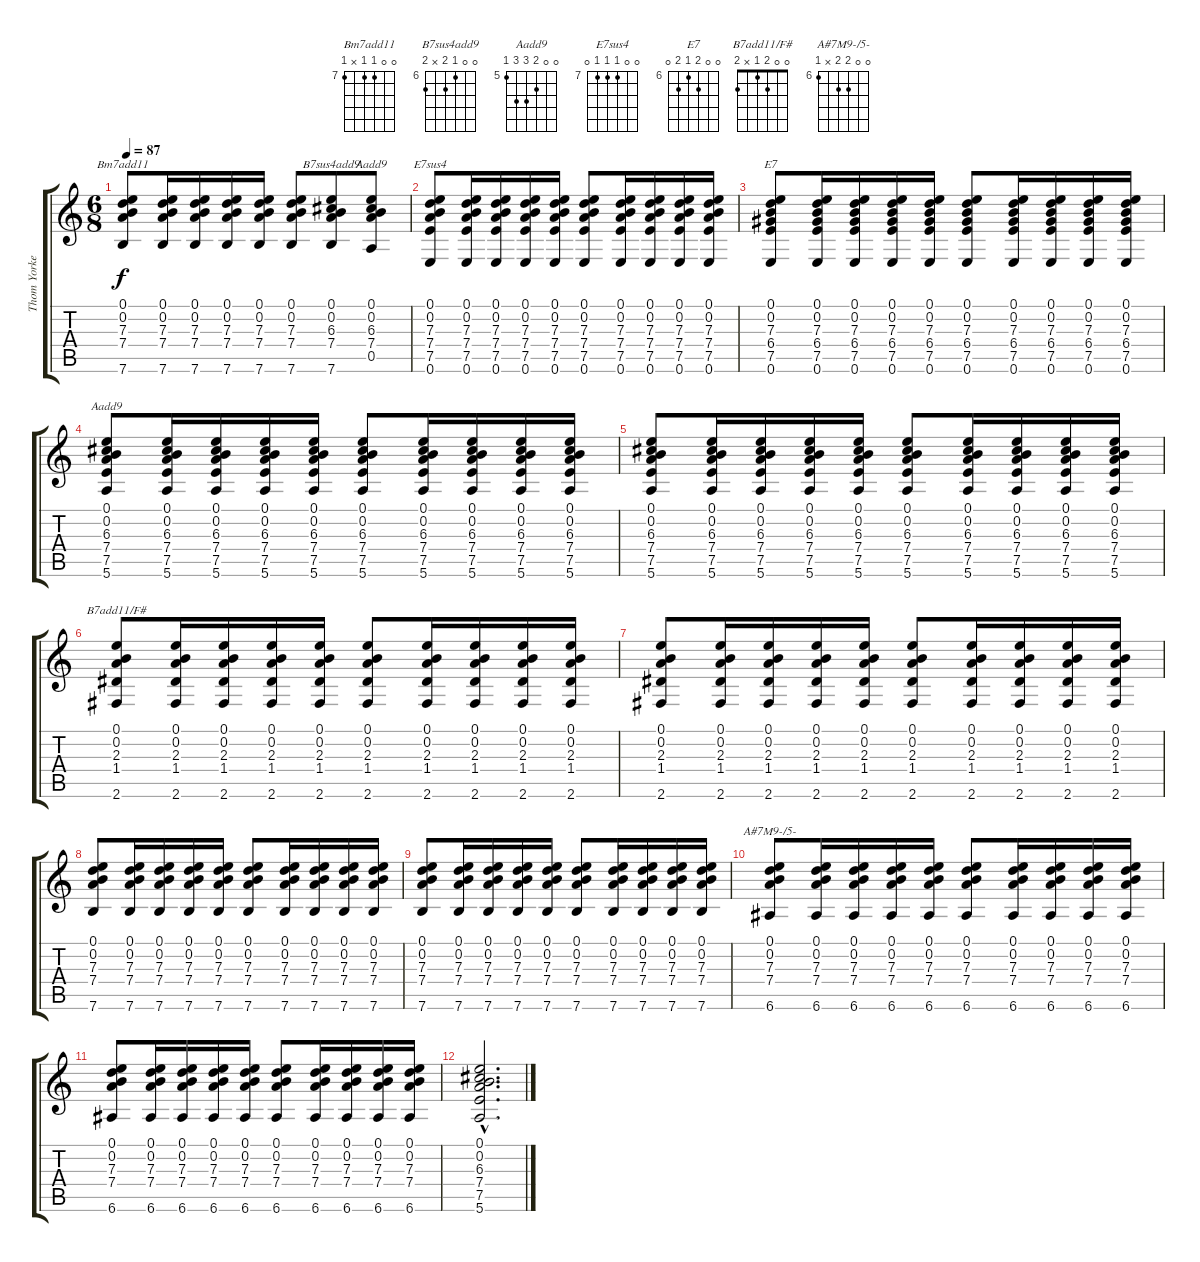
\track ("Thom Yorke (Clean Gtr)" "Thom Yorke") {instrument acousticguitarsteel}
\staff {score tabs}
\tuning (E4 B3 G3 D3 A2 E2) {hide}
\chord ("Bm7add11" 0 0 7 7 x 7) {firstfret 7}
\chord ("B7sus4add9" 0 0 6 7 x 7) {firstfret 6}
\chord ("Aadd9" 0 0 6 7 0 x) {firstfret 6}
\chord ("E7sus4" 0 0 7 7 7 0) {firstfret 7}
\chord ("E7" 0 0 7 6 7 0) {firstfret 6}
\chord ("Aadd9" 0 0 6 7 7 5) {firstfret 5}
\chord ("B7add11/F#" 0 0 2 1 x 2)
\chord ("A#7M9-/5-" 0 0 7 7 x 6) {firstfret 6}
\ts (6 8)
\tempo 87
\clef g2
\ks c
(0.1 0.2 7.3 7.4 7.6).8{ch "Bm7add11" dy f} (0.1 0.2 7.3 7.4 7.6).16 (0.1 0.2 7.3 7.4 7.6).16 (0.1 0.2 7.3 7.4 7.6).16 (0.1 0.2 7.3 7.4 7.6).16 (0.1 0.2 7.3 7.4 7.6).8 (0.1 0.2 6.3 7.4 7.6).8{ch "B7sus4add9"} (0.1 0.2 6.3 7.4 0.5).8{ch "Aadd9"} |
(0.1 0.2 7.3 7.4 7.5 0.6).8{ch "E7sus4"} (0.1 0.2 7.3 7.4 7.5 0.6).16 (0.1 0.2 7.3 7.4 7.5 0.6).16 (0.1 0.2 7.3 7.4 7.5 0.6).16 (0.1 0.2 7.3 7.4 7.5 0.6).16 (0.1 0.2 7.3 7.4 7.5 0.6).8 (0.1 0.2 7.3 7.4 7.5 0.6).16 (0.1 0.2 7.3 7.4 7.5 0.6).16 (0.1 0.2 7.3 7.4 7.5 0.6).16 (0.1 0.2 7.3 7.4 7.5 0.6).16 |
(0.1 0.2 7.3 6.4 7.5 0.6).8{ch "E7"} (0.1 0.2 7.3 6.4 7.5 0.6).16 (0.1 0.2 7.3 6.4 7.5 0.6).16 (0.1 0.2 7.3 6.4 7.5 0.6).16 (0.1 0.2 7.3 6.4 7.5 0.6).16 (0.1 0.2 7.3 6.4 7.5 0.6).8 (0.1 0.2 7.3 6.4 7.5 0.6).16 (0.1 0.2 7.3 6.4 7.5 0.6).16 (0.1 0.2 7.3 6.4 7.5 0.6).16 (0.1 0.2 7.3 6.4 7.5 0.6).16 |
(0.1 0.2 6.3 7.4 7.5 5.6).8{ch "Aadd9"} (0.1 0.2 6.3 7.4 7.5 5.6).16 (0.1 0.2 6.3 7.4 7.5 5.6).16 (0.1 0.2 6.3 7.4 7.5 5.6).16 (0.1 0.2 6.3 7.4 7.5 5.6).16 (0.1 0.2 6.3 7.4 7.5 5.6).8 (0.1 0.2 6.3 7.4 7.5 5.6).16 (0.1 0.2 6.3 7.4 7.5 5.6).16 (0.1 0.2 6.3 7.4 7.5 5.6).16 (0.1 0.2 6.3 7.4 7.5 5.6).16 |
(0.1 0.2 6.3 7.4 7.5 5.6).8 (0.1 0.2 6.3 7.4 7.5 5.6).16 (0.1 0.2 6.3 7.4 7.5 5.6).16 (0.1 0.2 6.3 7.4 7.5 5.6).16 (0.1 0.2 6.3 7.4 7.5 5.6).16 (0.1 0.2 6.3 7.4 7.5 5.6).8 (0.1 0.2 6.3 7.4 7.5 5.6).16 (0.1 0.2 6.3 7.4 7.5 5.6).16 (0.1 0.2 6.3 7.4 7.5 5.6).16 (0.1 0.2 6.3 7.4 7.5 5.6).16 |
(0.1 0.2 2.3 1.4 2.6).8{ch "B7add11/F#"} (0.1 0.2 2.3 1.4 2.6).16 (0.1 0.2 2.3 1.4 2.6).16 (0.1 0.2 2.3 1.4 2.6).16 (0.1 0.2 2.3 1.4 2.6).16 (0.1 0.2 2.3 1.4 2.6).8 (0.1 0.2 2.3 1.4 2.6).16 (0.1 0.2 2.3 1.4 2.6).16 (0.1 0.2 2.3 1.4 2.6).16 (0.1 0.2 2.3 1.4 2.6).16 |
(0.1 0.2 2.3 1.4 2.6).8 (0.1 0.2 2.3 1.4 2.6).16 (0.1 0.2 2.3 1.4 2.6).16 (0.1 0.2 2.3 1.4 2.6).16 (0.1 0.2 2.3 1.4 2.6).16 (0.1 0.2 2.3 1.4 2.6).8 (0.1 0.2 2.3 1.4 2.6).16 (0.1 0.2 2.3 1.4 2.6).16 (0.1 0.2 2.3 1.4 2.6).16 (0.1 0.2 2.3 1.4 2.6).16 |
(0.1 0.2 7.3 7.4 7.6).8 (0.1 0.2 7.3 7.4 7.6).16 (0.1 0.2 7.3 7.4 7.6).16 (0.1 0.2 7.3 7.4 7.6).16 (0.1 0.2 7.3 7.4 7.6).16 (0.1 0.2 7.3 7.4 7.6).8 (0.1 0.2 7.3 7.4 7.6).16 (0.1 0.2 7.3 7.4 7.6).16 (0.1 0.2 7.3 7.4 7.6).16 (0.1 0.2 7.3 7.4 7.6).16 |
(0.1 0.2 7.3 7.4 7.6).8 (0.1 0.2 7.3 7.4 7.6).16 (0.1 0.2 7.3 7.4 7.6).16 (0.1 0.2 7.3 7.4 7.6).16 (0.1 0.2 7.3 7.4 7.6).16 (0.1 0.2 7.3 7.4 7.6).8 (0.1 0.2 7.3 7.4 7.6).16 (0.1 0.2 7.3 7.4 7.6).16 (0.1 0.2 7.3 7.4 7.6).16 (0.1 0.2 7.3 7.4 7.6).16 |
(0.1 0.2 7.3 7.4 6.6).8{ch "A#7M9-/5-"} (0.1 0.2 7.3 7.4 6.6).16 (0.1 0.2 7.3 7.4 6.6).16 (0.1 0.2 7.3 7.4 6.6).16 (0.1 0.2 7.3 7.4 6.6).16 (0.1 0.2 7.3 7.4 6.6).8 (0.1 0.2 7.3 7.4 6.6).16 (0.1 0.2 7.3 7.4 6.6).16 (0.1 0.2 7.3 7.4 6.6).16 (0.1 0.2 7.3 7.4 6.6).16 |
(0.1 0.2 7.3 7.4 6.6).8 (0.1 0.2 7.3 7.4 6.6).16 (0.1 0.2 7.3 7.4 6.6).16 (0.1 0.2 7.3 7.4 6.6).16 (0.1 0.2 7.3 7.4 6.6).16 (0.1 0.2 7.3 7.4 6.6).8 (0.1 0.2 7.3 7.4 6.6).16 (0.1 0.2 7.3 7.4 6.6).16 (0.1 0.2 7.3 7.4 6.6).16 (0.1 0.2 7.3 7.4 6.6).16 |
(0.1{hac} 0.2{hac} 6.3{hac} 7.4{hac} 7.5{hac} 5.6{hac}).2{d}
